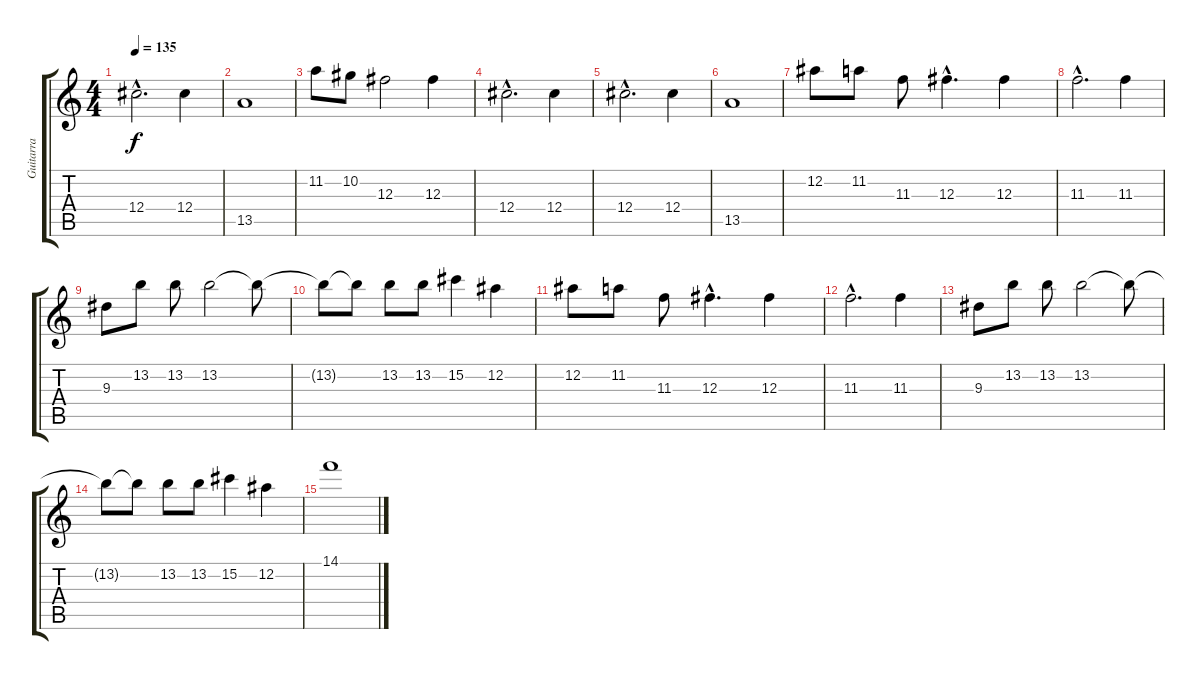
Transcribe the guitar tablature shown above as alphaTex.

\track ("Guitarra" "Guitarra") {instrument distortionguitar}
\staff {score tabs}
\tuning (Eb4 Bb3 Gb3 Db3 Ab2 Eb2) {hide}
\ts (4 4)
\tempo 135
\clef g2
\ks c
12.4{hac}.2{d dy f} 12.4.4 |
13.5.1 |
11.2.8 10.2.8 12.3.2 12.3.4 |
12.4{hac}.2{d} 12.4.4 |
12.4{hac}.2{d} 12.4.4 |
13.5.1 |
12.2.8 11.2.8 11.3.8 12.3{hac}.4{d} 12.3.4 |
11.3{hac}.2{d} 11.3.4 |
9.3.8 13.2.8 13.2.8 13.2.2 13.2{t}.8 |
13.2{t}.8 13.2{t}.8 13.2.8 13.2.8 15.2.4 12.2.4 |
12.2.8 11.2.8 11.3.8 12.3{hac}.4{d} 12.3.4 |
11.3{hac}.2{d} 11.3.4 |
9.3.8 13.2.8 13.2.8 13.2.2 13.2{t}.8 |
13.2{t}.8 13.2{t}.8 13.2.8 13.2.8 15.2.4 12.2.4 |
14.1.1
